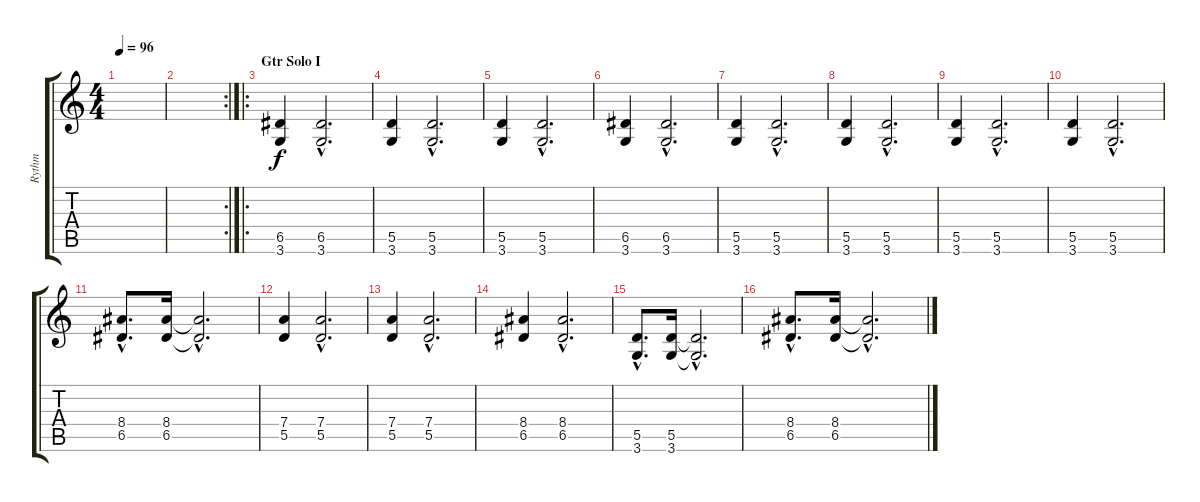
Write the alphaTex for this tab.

\track ("Rythm" "Rythm") {instrument distortionguitar}
\staff {score tabs}
\tuning (E4 B3 G3 D3 A2 E2) {hide}
\ts (4 4)
\tempo 96
\clef g2
\ks c
|
\rc 2
|
\ro
\section ("" "Gtr Solo I")
(6.5 3.6).4 (6.5{hac} 3.6{hac}).2{d} |
(5.5 3.6).4 (5.5{hac} 3.6{hac}).2{d} |
(5.5 3.6).4 (5.5{hac} 3.6{hac}).2{d} |
(6.5 3.6).4 (6.5{hac} 3.6{hac}).2{d} |
(5.5 3.6).4 (5.5{hac} 3.6{hac}).2{d} |
(5.5 3.6).4 (5.5{hac} 3.6{hac}).2{d} |
(5.5 3.6).4 (5.5{hac} 3.6{hac}).2{d} |
(5.5 3.6).4 (5.5{hac} 3.6{hac}).2{d} |
(8.4{hac} 6.5{hac}).8{d} (8.4 6.5).16 (8.4{hac t} 6.5{hac t}).2{d} |
(7.4 5.5).4 (7.4{hac} 5.5{hac}).2{d} |
(7.4 5.5).4 (7.4{hac} 5.5{hac}).2{d} |
(8.4 6.5).4 (8.4{hac} 6.5{hac}).2{d} |
(5.5{hac} 3.6{hac}).8{d} (5.5 3.6).16 (5.5{hac t} 3.6{hac t}).2{d} |
(8.4{hac} 6.5{hac}).8{d} (8.4 6.5).16 (8.4{hac t} 6.5{hac t}).2{d}
